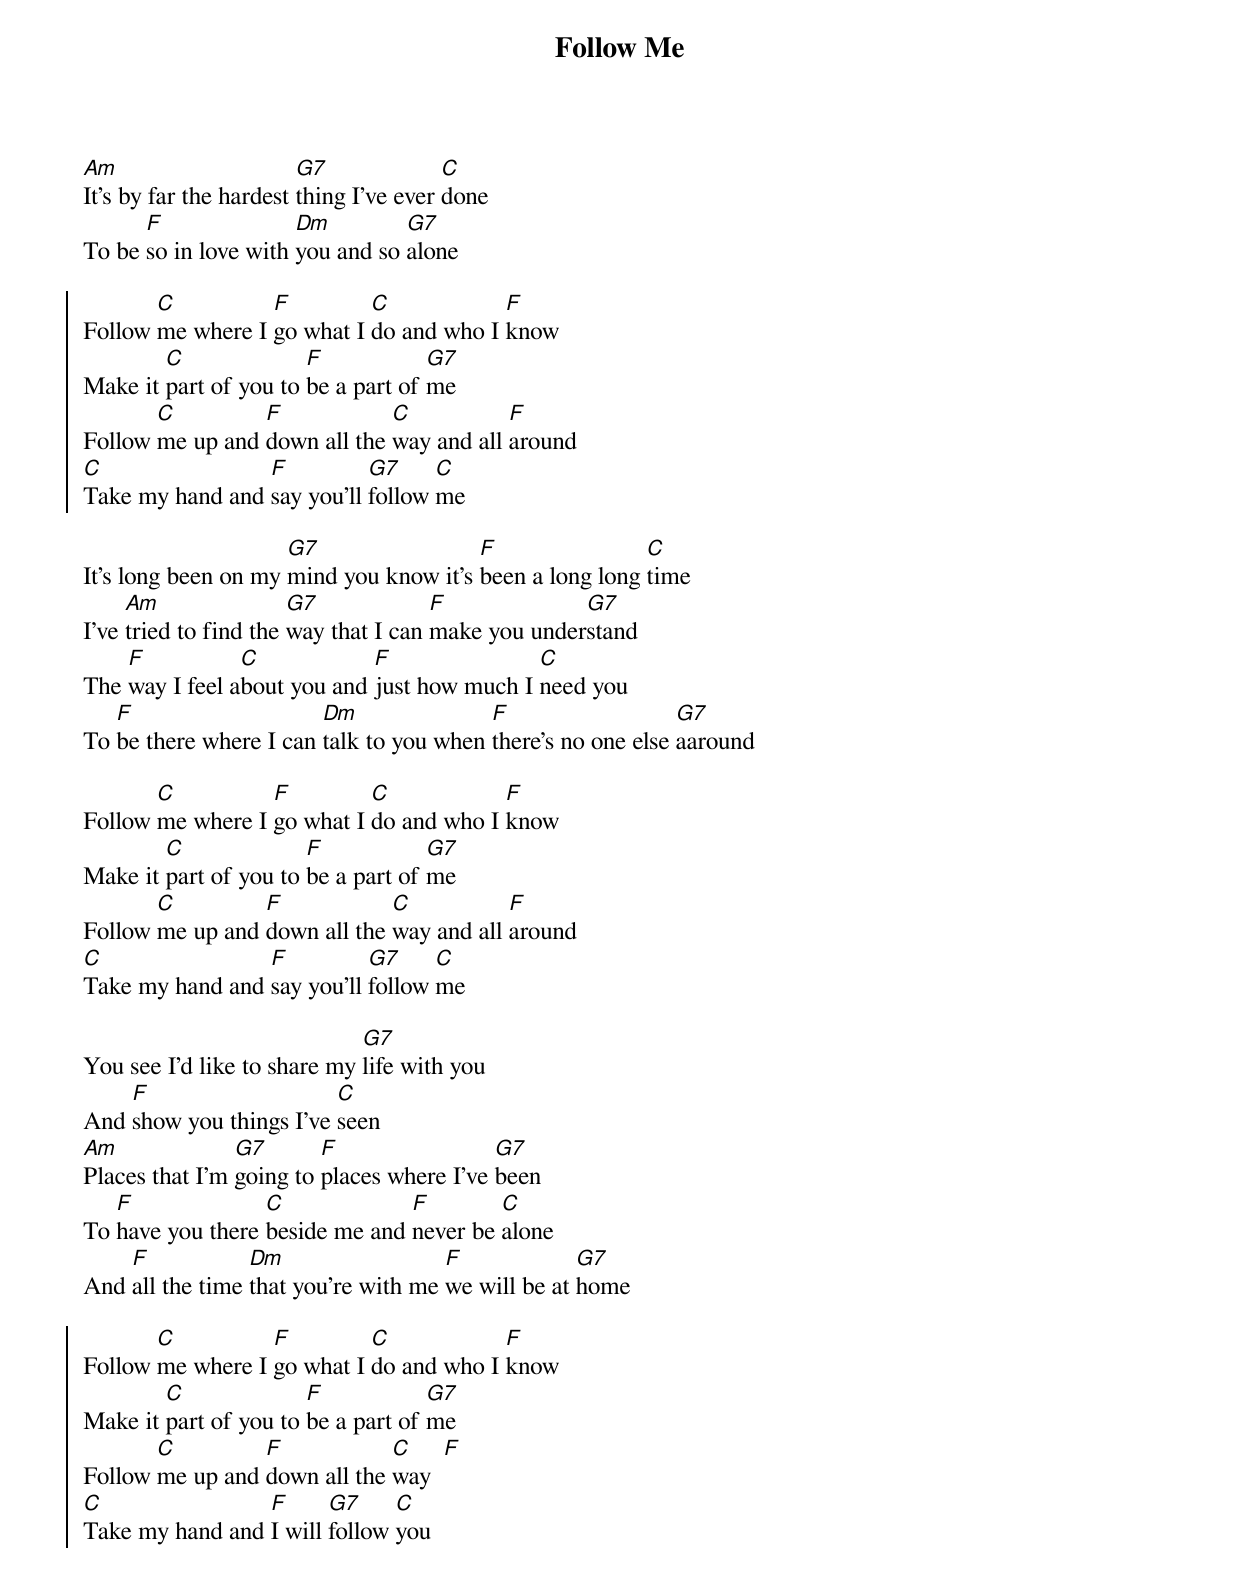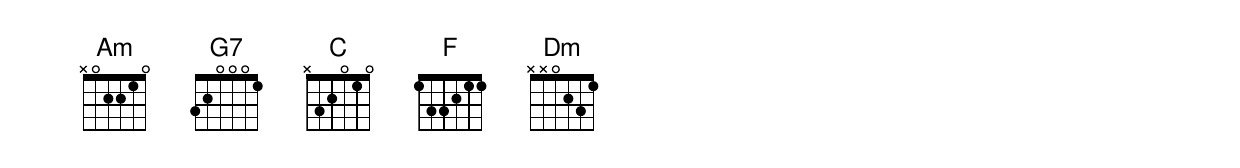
{title: Follow Me}
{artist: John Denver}

{!Start_of_part:Intro}
[Am]It's by far the hardest [G7]thing I've ever [C]done
To be [F]so in love with [Dm]you and so [G7]alone
{!End_of_part}

{start_of_chorus}
Follow [C]me where I [F]go what I [C]do and who I [F]know
Make it [C]part of you to [F]be a part of [G7]me
Follow [C]me up and [F]down all the [C]way and all [F]around
[C]Take my hand and [F]say you'll [G7]follow [C]me
{end_of_chorus}

{!Start_of_part:Verse 1}
It's long been on my [G7]mind you know it's [F]been a long long [C]time
I've [Am]tried to find the [G7]way that I can [F]make you under[G7]stand
The [F]way I feel a[C]bout you and [F]just how much I [C]need you
To [F]be there where I can [Dm]talk to you when [F]there's no one else [G7]aaround
{!End_of_part}

{!Start_of_part}
Follow [C]me where I [F]go what I [C]do and who I [F]know
Make it [C]part of you to [F]be a part of [G7]me
Follow [C]me up and [F]down all the [C]way and all [F]around
[C]Take my hand and [F]say you'll [G7]follow [C]me
{!End_of_part}

{!Start_of_part:Verse 2}
You see I'd like to share my [G7]life with you
And [F]show you things I've [C]seen
[Am]Places that I'm [G7]going to [F]places where I've [G7]been
To [F]have you there [C]beside me and [F]never be [C]alone
And [F]all the time [Dm]that you're with me [F]we will be at [G7]home
{!End_of_part}

{start_of_chorus}
Follow [C]me where I [F]go what I [C]do and who I [F]know
Make it [C]part of you to [F]be a part of [G7]me
Follow [C]me up and [F]down all the [C]way  [F]
[C]Take my hand and [F]I will [G7]follow [C]you
{end_of_chorus}
